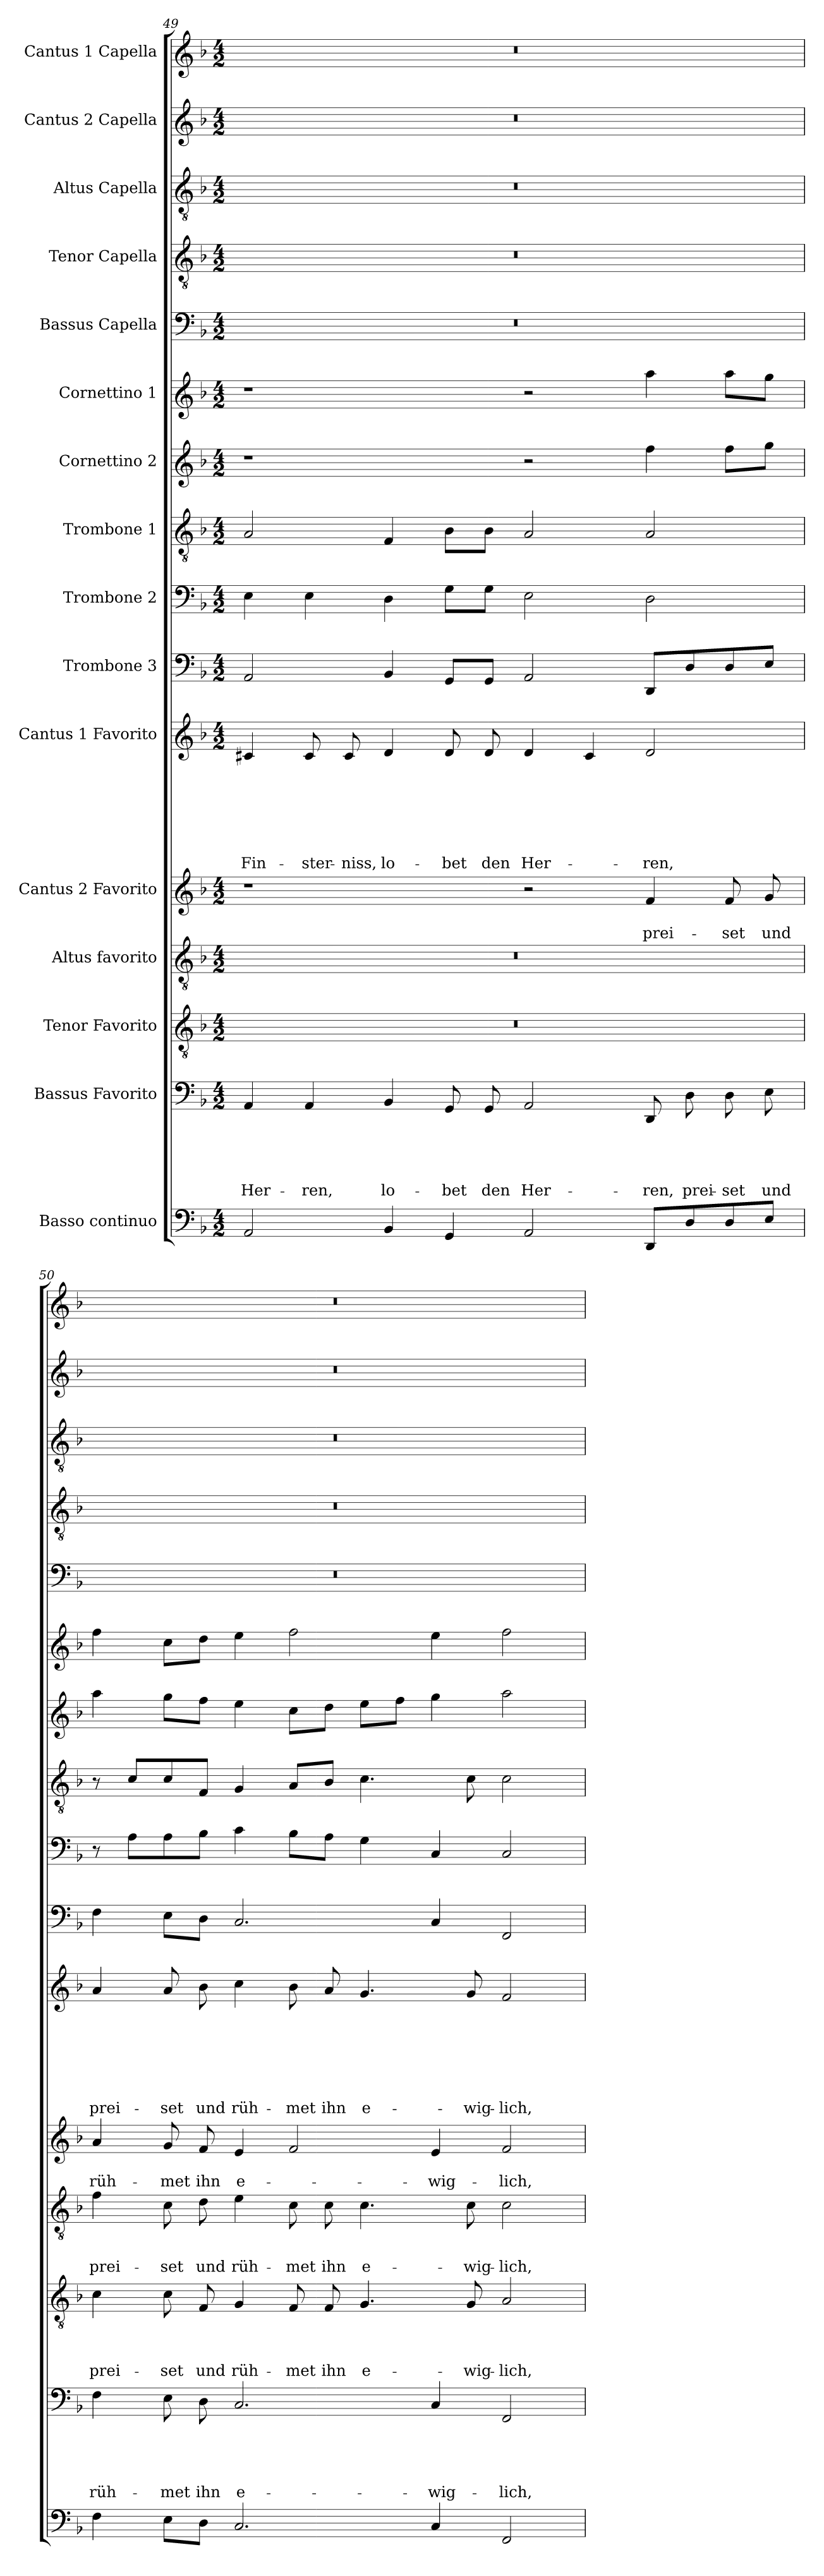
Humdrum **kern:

**kern	**kern	**text	**text	**text	**text	**text	**kern	**text	**text	**text	**text	**kern	**text	**text	**text	**kern	**text	**text	**kern	**text	**text	**text	**text	**text	**text	**text	**kern	**kern	**kern	**kern	**kern	**kern	**kern	**kern	**kern	**kern
*part16	*part15	*part15	*part15	*part15	*part15	*part15	*part14	*part14	*part14	*part14	*part14	*part13	*part13	*part13	*part13	*part12	*part12	*part12	*part11	*part11	*part11	*part11	*part11	*part11	*part11	*part11	*part10	*part9	*part8	*part7	*part6	*part5	*part4	*part3	*part2	*part1
*staff16	*staff15	*staff15	*staff15	*staff15	*staff15	*staff15	*staff14	*staff14	*staff14	*staff14	*staff14	*staff13	*staff13	*staff13	*staff13	*staff12	*staff12	*staff12	*staff11	*staff11	*staff11	*staff11	*staff11	*staff11	*staff11	*staff11	*staff10	*staff9	*staff8	*staff7	*staff6	*staff5	*staff4	*staff3	*staff2	*staff1
*I"Basso continuo	*I"Bassus Favorito	*	*	*	*	*	*I"Tenor Favorito	*	*	*	*	*I"Altus favorito	*	*	*	*I"Cantus 2 Favorito	*	*	*I"Cantus 1 Favorito	*	*	*	*	*	*	*	*I"Trombone 3	*I"Trombone 2	*I"Trombone 1	*I"Cornettino 2	*I"Cornettino 1	*I"Bassus Capella	*I"Tenor Capella	*I"Altus Capella	*I"Cantus 2 Capella	*I"Cantus 1 Capella
*clefF4	*clefF4	*	*	*	*	*	*clefGv2	*	*	*	*	*clefGv2	*	*	*	*clefG2	*	*	*clefG2	*	*	*	*	*	*	*	*clefF4	*clefF4	*clefGv2	*clefG2	*clefG2	*clefF4	*clefGv2	*clefGv2	*clefG2	*clefG2
*k[b-]	*k[b-]	*	*	*	*	*	*k[b-]	*	*	*	*	*k[b-]	*	*	*	*k[b-]	*	*	*k[b-]	*	*	*	*	*	*	*	*k[b-]	*k[b-]	*k[b-]	*k[b-]	*k[b-]	*k[b-]	*k[b-]	*k[b-]	*k[b-]	*k[b-]
*F:	*F:	*	*	*	*	*	*F:	*	*	*	*	*F:	*	*	*	*F:	*	*	*F:	*	*	*	*	*	*	*	*F:	*F:	*F:	*F:	*F:	*F:	*F:	*F:	*F:	*F:
*M4/2	*M4/2	*	*	*	*	*	*M4/2	*	*	*	*	*M4/2	*	*	*	*M4/2	*	*	*M4/2	*	*	*	*	*	*	*	*M4/2	*M4/2	*M4/2	*M4/2	*M4/2	*M4/2	*M4/2	*M4/2	*M4/2	*M4/2
=49	=49	=49	=49	=49	=49	=49	=49	=49	=49	=49	=49	=49	=49	=49	=49	=49	=49	=49	=49	=49	=49	=49	=49	=49	=49	=49	=49	=49	=49	=49	=49	=49	=49	=49	=49	=49
!	!	!	!	!	!	!LO:LY:b	!	!	!	!	!	!	!	!	!	!	!	!	!	!	!	!	!	!	!	!LO:LY:b	!	!	!	!	!	!	!	!	!	!
2AA/	4AA/	.	.	.	.	Her-	0r	.	.	.	.	0r	.	.	.	1r	.	.	4c#X/	.	.	.	.	.	.	Fin-	2AA/	4E\	2A/	1r	1r	0r	0r	0r	0r	0r
!	!	!	!	!	!	!LO:LY:b	!	!	!	!	!	!	!	!	!	!	!	!	!	!	!	!	!	!	!	!LO:LY:b	!	!	!	!	!	!	!	!	!	!
.	4AA/	.	.	.	.	-ren,	.	.	.	.	.	.	.	.	.	.	.	.	8c#/	.	.	.	.	.	.	-ster-	.	4E\	.	.	.	.	.	.	.	.
!	!	!	!	!	!	!	!	!	!	!	!	!	!	!	!	!	!	!	!	!	!	!	!	!	!	!LO:LY:b	!	!	!	!	!	!	!	!	!	!
.	.	.	.	.	.	.	.	.	.	.	.	.	.	.	.	.	.	.	8c#/	.	.	.	.	.	.	-niss,	.	.	.	.	.	.	.	.	.	.
!	!	!	!	!	!	!LO:LY:b	!	!	!	!	!	!	!	!	!	!	!	!	!	!	!	!	!	!	!	!LO:LY:b	!	!	!	!	!	!	!	!	!	!
4BB-/	4BB-/	.	.	.	.	lo-	.	.	.	.	.	.	.	.	.	.	.	.	4d/	.	.	.	.	.	.	lo-	4BB-/	4D\	4F/	.	.	.	.	.	.	.
!	!	!	!	!	!	!LO:LY:b	!	!	!	!	!	!	!	!	!	!	!	!	!	!	!	!	!	!	!	!LO:LY:b	!	!	!	!	!	!	!	!	!	!
4GG/	8GG/	.	.	.	.	-bet	.	.	.	.	.	.	.	.	.	.	.	.	8d/	.	.	.	.	.	.	-bet	8GG/L	8G\L	8B-\L	.	.	.	.	.	.	.
!	!	!	!	!	!	!LO:LY:b	!	!	!	!	!	!	!	!	!	!	!	!	!	!	!	!	!	!	!	!LO:LY:b	!	!	!	!	!	!	!	!	!	!
.	8GG/	.	.	.	.	den	.	.	.	.	.	.	.	.	.	.	.	.	8d/	.	.	.	.	.	.	den	8GG/J	8G\J	8B-\J	.	.	.	.	.	.	.
!	!	!	!	!	!	!LO:LY:b	!	!	!	!	!	!	!	!	!	!	!	!	!	!	!	!	!	!	!	!LO:LY:b	!	!	!	!	!	!	!	!	!	!
2AA/	2AA/	.	.	.	.	Her-	.	.	.	.	.	.	.	.	.	2r	.	.	4d/	.	.	.	.	.	.	Her-	2AA/	2E\	2A/	2r	2r	.	.	.	.	.
.	.	.	.	.	.	.	.	.	.	.	.	.	.	.	.	.	.	.	4c#/	.	.	.	.	.	.	.	.	.	.	.	.	.	.	.	.	.
!	!	!	!	!	!	!LO:LY:b	!	!	!	!	!	!	!	!	!	!	!	!LO:LY:b	!	!	!	!	!	!	!	!LO:LY:b	!	!	!	!	!	!	!	!	!	!
8DD/L	8DD/	.	.	.	.	-ren,	.	.	.	.	.	.	.	.	.	4f/	.	prei-	2d/	.	.	.	.	.	.	-ren,	8DD/L	2D\	2A/	4ff\	4aa\	.	.	.	.	.
!	!	!	!	!	!	!LO:LY:b	!	!	!	!	!	!	!	!	!	!	!	!	!	!	!	!	!	!	!	!	!	!	!	!	!	!	!	!	!	!
8D/	8D\	.	.	.	.	prei-	.	.	.	.	.	.	.	.	.	.	.	.	.	.	.	.	.	.	.	.	8D/	.	.	.	.	.	.	.	.	.
!	!	!	!	!	!	!LO:LY:b	!	!	!	!	!	!	!	!	!	!	!	!LO:LY:b	!	!	!	!	!	!	!	!	!	!	!	!	!	!	!	!	!	!
8D/	8D\	.	.	.	.	-set	.	.	.	.	.	.	.	.	.	8f/	.	-set	.	.	.	.	.	.	.	.	8D/	.	.	8ff\L	8aa\L	.	.	.	.	.
!	!	!	!	!	!	!LO:LY:b	!	!	!	!	!	!	!	!	!	!	!	!LO:LY:b	!	!	!	!	!	!	!	!	!	!	!	!	!	!	!	!	!	!
8E/J	8E\	.	.	.	.	und	.	.	.	.	.	.	.	.	.	8g/	.	und	.	.	.	.	.	.	.	.	8E/J	.	.	8gg\J	8gg\J	.	.	.	.	.
=50	=50	=50	=50	=50	=50	=50	=50	=50	=50	=50	=50	=50	=50	=50	=50	=50	=50	=50	=50	=50	=50	=50	=50	=50	=50	=50	=50	=50	=50	=50	=50	=50	=50	=50	=50	=50
!	!	!	!	!	!	!LO:LY:b	!	!	!	!	!LO:LY:b	!	!	!	!LO:LY:b	!	!	!LO:LY:b	!	!	!	!	!	!	!	!LO:LY:b	!	!	!	!	!	!	!	!	!	!
4F\	4F\	.	.	.	.	rüh-	4c\	.	.	.	prei-	4f\	.	.	prei-	4a/	.	rüh-	4a/	.	.	.	.	.	.	prei-	4F\	8r	8r	4aa\	4ff\	0r	0r	0r	0r	0r
.	.	.	.	.	.	.	.	.	.	.	.	.	.	.	.	.	.	.	.	.	.	.	.	.	.	.	.	8A\L	8c/L	.	.	.	.	.	.	.
!	!	!	!	!	!	!LO:LY:b	!	!	!	!	!LO:LY:b	!	!	!	!LO:LY:b	!	!	!LO:LY:b	!	!	!	!	!	!	!	!LO:LY:b	!	!	!	!	!	!	!	!	!	!
8E\L	8E\	.	.	.	.	-met	8c\	.	.	.	-set	8c\	.	.	-set	8g/	.	-met	8a/	.	.	.	.	.	.	-set	8E\L	8A\	8c/	8gg\L	8cc\L	.	.	.	.	.
!	!	!	!	!	!	!LO:LY:b	!	!	!	!	!LO:LY:b	!	!	!	!LO:LY:b	!	!	!LO:LY:b	!	!	!	!	!	!	!	!LO:LY:b	!	!	!	!	!	!	!	!	!	!
8D\J	8D\	.	.	.	.	ihn	8F/	.	.	.	und	8d\	.	.	und	8f/	.	ihn	8b-\	.	.	.	.	.	.	und	8D\J	8B-\J	8F/J	8ff\J	8dd\J	.	.	.	.	.
!	!	!	!	!	!	!LO:LY:b	!	!	!	!	!LO:LY:b	!	!	!	!LO:LY:b	!	!	!LO:LY:b	!	!	!	!	!	!	!	!LO:LY:b	!	!	!	!	!	!	!	!	!	!
2.C/	2.C/	.	.	.	.	e-	4G/	.	.	.	rüh-	4e\	.	.	rüh-	4e/	.	e-	4cc\	.	.	.	.	.	.	rüh-	2.C/	4c\	4G/	4ee\	4ee\	.	.	.	.	.
!	!	!	!	!	!	!	!	!	!	!	!LO:LY:b	!	!	!	!LO:LY:b	!	!	!	!	!	!	!	!	!	!	!LO:LY:b	!	!	!	!	!	!	!	!	!	!
.	.	.	.	.	.	.	8F/	.	.	.	-met	8c\	.	.	-met	2f/	.	.	8b-\	.	.	.	.	.	.	-met	.	8B-\L	8A/L	8cc\L	2ff\	.	.	.	.	.
!	!	!	!	!	!	!	!	!	!	!	!LO:LY:b	!	!	!	!LO:LY:b	!	!	!	!	!	!	!	!	!	!	!LO:LY:b	!	!	!	!	!	!	!	!	!	!
.	.	.	.	.	.	.	8F/	.	.	.	ihn	8c\	.	.	ihn	.	.	.	8a/	.	.	.	.	.	.	ihn	.	8A\J	8B-/J	8dd\J	.	.	.	.	.	.
!	!	!	!	!	!	!	!	!	!	!	!LO:LY:b	!	!	!	!LO:LY:b	!	!	!	!	!	!	!	!	!	!	!LO:LY:b	!	!	!	!	!	!	!	!	!	!
.	.	.	.	.	.	.	4.G/	.	.	.	e-	4.c\	.	.	e-	.	.	.	4.g/	.	.	.	.	.	.	e-	.	4G\	4.c\	8ee\L	.	.	.	.	.	.
.	.	.	.	.	.	.	.	.	.	.	.	.	.	.	.	.	.	.	.	.	.	.	.	.	.	.	.	.	.	8ff\J	.	.	.	.	.	.
!	!	!	!	!	!	!LO:LY:b	!	!	!	!	!	!	!	!	!	!	!	!LO:LY:b	!	!	!	!	!	!	!	!	!	!	!	!	!	!	!	!	!	!
4C/	4C/	.	.	.	.	-wig-	.	.	.	.	.	.	.	.	.	4e/	.	-wig-	.	.	.	.	.	.	.	.	4C/	4C/	.	4gg\	4ee\	.	.	.	.	.
!	!	!	!	!	!	!	!	!	!	!	!LO:LY:b	!	!	!	!LO:LY:b	!	!	!	!	!	!	!	!	!	!	!LO:LY:b	!	!	!	!	!	!	!	!	!	!
.	.	.	.	.	.	.	8G/	.	.	.	-wig-	8c\	.	.	-wig-	.	.	.	8g/	.	.	.	.	.	.	-wig-	.	.	8c\	.	.	.	.	.	.	.
!	!	!	!	!	!	!LO:LY:b	!	!	!	!	!LO:LY:b	!	!	!	!LO:LY:b	!	!	!LO:LY:b	!	!	!	!	!	!	!	!LO:LY:b	!	!	!	!	!	!	!	!	!	!
2FF/	2FF/	.	.	.	.	-lich,	2A/	.	.	.	-lich,	2c\	.	.	-lich,	2f/	.	-lich,	2f/	.	.	.	.	.	.	-lich,	2FF/	2C/	2c\	2aa\	2ff\	.	.	.	.	.
=	=	=	=	=	=	=	=	=	=	=	=	=	=	=	=	=	=	=	=	=	=	=	=	=	=	=	=	=	=	=	=	=	=	=	=	=
*-	*-	*-	*-	*-	*-	*-	*-	*-	*-	*-	*-	*-	*-	*-	*-	*-	*-	*-	*-	*-	*-	*-	*-	*-	*-	*-	*-	*-	*-	*-	*-	*-	*-	*-	*-	*-
